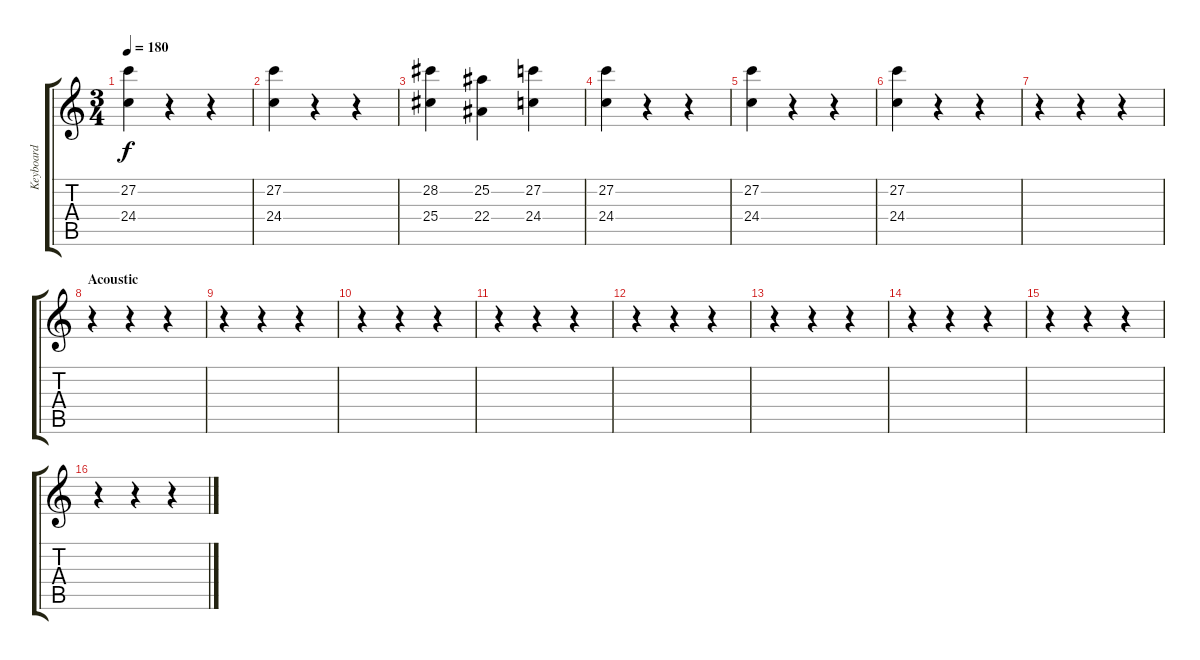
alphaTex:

\track ("Keyboard" "Keyboard") {instrument pad2warm}
\staff {score tabs}
\tuning (D4 A3 F3 C3 G2 C2) {hide}
\ts (3 4)
\tempo 180
\clef g2
\ks c
(27.2 24.4).4{dy f instrument stringensemble1} r.4 r.4 |
(27.2 24.4).4{instrument stringensemble1} r.4 r.4 |
(28.2 25.4).4{instrument stringensemble1} (25.2 22.4).4 (27.2 24.4).4 |
(27.2 24.4).4{instrument stringensemble1} r.4 r.4 |
(27.2 24.4).4{instrument stringensemble1} r.4 r.4 |
(27.2 24.4).4{instrument stringensemble1} r.4 r.4 |
r.4{instrument stringensemble1} r.4 r.4 |
\section ("" "Acoustic")
r.4 r.4 r.4 |
r.4 r.4 r.4 |
r.4 r.4 r.4 |
r.4 r.4 r.4 |
r.4 r.4 r.4 |
r.4 r.4 r.4 |
r.4 r.4 r.4 |
r.4 r.4 r.4 |
r.4 r.4 r.4
